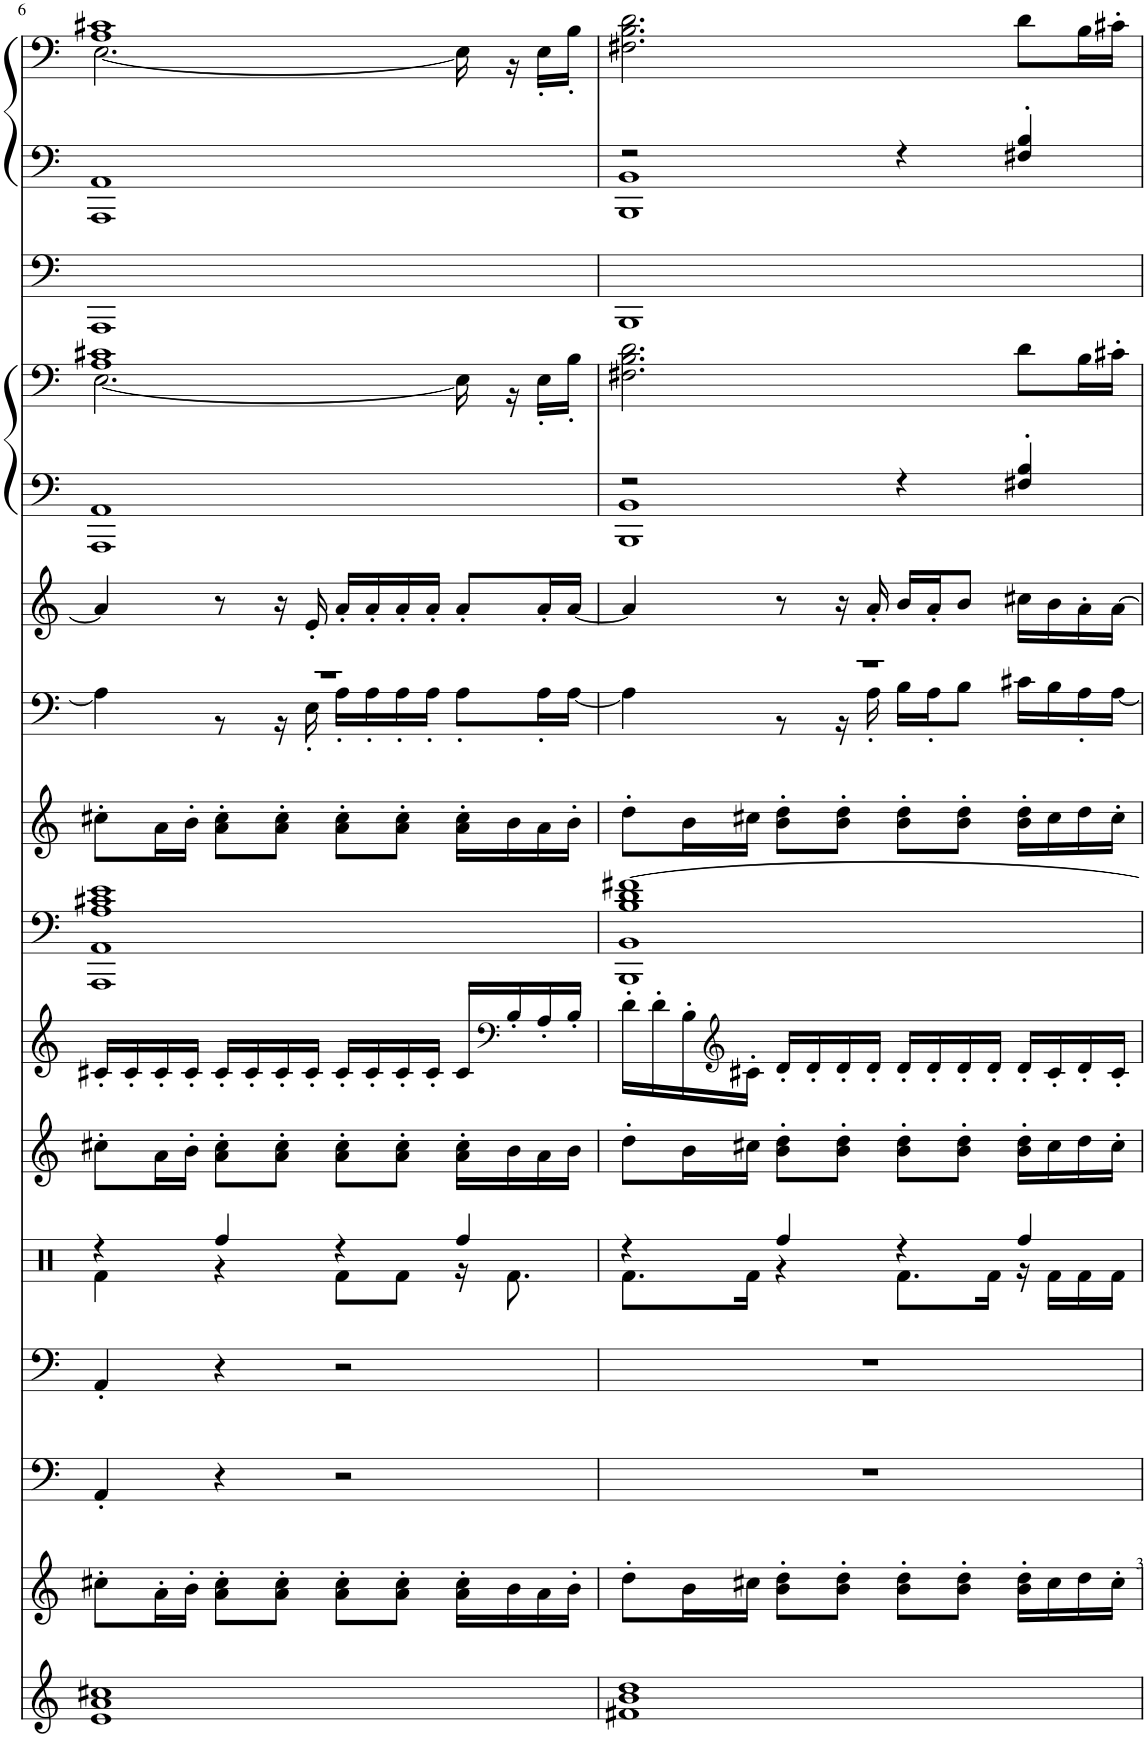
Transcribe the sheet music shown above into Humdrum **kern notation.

**kern	**kern	**kern	**kern	**kern	**kern	**kern	**kern	**kern	**kern	**kern	**kern	**kern	**kern	**kern	**kern
*part14	*part13	*part12	*part11	*part10	*part9	*part8	*part7	*part6	*part5	*part4	*part3	*part3	*part2	*part1	*part1
*staff16	*staff15	*staff14	*staff13	*staff12	*staff11	*staff10	*staff9	*staff8	*staff7	*staff6	*staff5	*staff4	*staff3	*staff2	*staff1
*I"Echoes	*I"Halo Pad	*I"Taiko Drum	*I"Taiko Drum	*I"Percussion	*I"Strings 1	*I"Pan Flute	*I"Strings 2	*I"Halo Pad	*I"Voice Oohs	*I"Tenor Sax	*I"Bright Piano	*	*I"Fingered Bass	*I"Grand Piano, aud_mb1199	*
*	*	*	*	*	*I'Str	*I'P Fl	*I'Str	*	*I'V	*I'T Sax	*I'Pno	*	*	*I'Pno	*
!!LO:PB:g=z
*clefG2	*clefG2	*clefF4	*clefF4	*clefX	*clefG2	*clefG2	*clefF4	*clefG2	*clefF4	*clefG2	*clefF4	*clefF4	*clefF4	*clefF4	*clefF4
*	*	*	*	*	*	*	*	*	*	*Trd8c14	*	*	*	*	*
*k[]	*k[]	*k[]	*k[]	*k[]	*k[]	*k[]	*k[]	*k[]	*k[]	*k[]	*k[]	*k[]	*k[]	*k[]	*k[]
*M4/4	*M4/4	*M4/4	*M4/4	*M4/4	*M4/4	*M4/4	*M4/4	*M4/4	*M4/4	*M4/4	*M4/4	*M4/4	*M4/4	*M4/4	*M4/4
=6	=6	=6	=6	=6	=6	=6	=6	=6	=6	=6	=6	=6	=6	=6	=6
*	*	*	*	*^	*	*	*	*	*^	*	*	*^	*	*	*^
1e 1a 1cc#X	8cc#X'\L	4AA'/	4AA'/	4r	4Rf\	8cc#X'\L	16c#X'/LL	1AAA 1AA 1A 1c#X 1e	8cc#X'\L	1r	4A\]	4a/]	1AAA 1AA	1A 1c#X	[2.E\	1AAA	1AAA 1AA	1A 1c#X	[2.E\
.	.	.	.	.	.	.	16c#'/	.	.	.	.	.	.	.	.	.	.	.	.
.	16a'\L	.	.	.	.	16a\L	16c#'/	.	16a\L	.	.	.	.	.	.	.	.	.	.
.	16b'\JJ	.	.	.	.	16b'\JJ	16c#'/JJ	.	16b'\JJ	.	.	.	.	.	.	.	.	.	.
.	8a\' 8cc#\'L	4r	4r	4Rff/	4r	8a\' 8cc#\'L	16c#'/LL	.	8a\' 8cc#\'L	.	8r	8r	.	.	.	.	.	.	.
.	.	.	.	.	.	.	16c#'/	.	.	.	.	.	.	.	.	.	.	.	.
.	8a\' 8cc#\'J	.	.	.	.	8a\' 8cc#\'J	16c#'/	.	8a\' 8cc#\'J	.	16r	16r	.	.	.	.	.	.	.
.	.	.	.	.	.	.	16c#'/JJ	.	.	.	16E'\	16e'/	.	.	.	.	.	.	.
.	8a\' 8cc#\'L	2r	2r	4r	8Rf\L	8a\' 8cc#\'L	16c#'/LL	.	8a\' 8cc#\'L	.	16A'\LL	16a'/LL	.	.	.	.	.	.	.
.	.	.	.	.	.	.	16c#'/	.	.	.	16A'\	16a'/	.	.	.	.	.	.	.
.	8a\' 8cc#\'J	.	.	.	8Rf\J	8a\' 8cc#\'J	16c#'/	.	8a\' 8cc#\'J	.	16A'\	16a'/	.	.	.	.	.	.	.
.	.	.	.	.	.	.	16c#'/JJ	.	.	.	16A'\JJ	16a'/JJ	.	.	.	.	.	.	.
.	16a\' 16cc#\'LL	.	.	4Rff/	16r	16a\' 16cc#\'LL	16c#/LL	.	16a\' 16cc#\'LL	.	8A'\L	8a'/L	.	.	16E\]	.	.	.	16E\]
*	*	*	*	*	*	*	*clefF4	*	*	*	*	*	*	*	*	*	*	*	*
.	16b\	.	.	.	8.Rf\	16b\	16B'/	.	16b\	.	.	.	.	.	16r	.	.	.	16r
.	16a\	.	.	.	.	16a\	16A'/	.	16a\	.	16A'\L	16a'/L	.	.	16E'\LL	.	.	.	16E'\LL
.	16b'\JJ	.	.	.	.	16b\JJ	16B'/JJ	.	16b'\JJ	.	[16A\JJ	[16a/JJ	.	.	16B'\JJ	.	.	.	16B'\JJ
*	*	*	*	*	*	*	*	*	*	*	*	*	*	*v	*v	*	*	*v	*v
=7	=7	=7	=7	=7	=7	=7	=7	=7	=7	=7	=7	=7	=7	=7	=7	=7	=7
*	*	*	*	*	*	*	*	*^	*	*	*	*	*^	*	*	*^	*
1f#X 1b 1dd	8dd'\L	1r	1r	4r	8.Rf\L	8dd'\L	16d'\LL	[1f#X	1BBB 1BB 1B 1d	8dd'\L	1r	4A\]	4a/]	2r	1BBB 1BB	2.F#X\ 2.B\ 2.d\	1BBB	2r	1BBB 1BB	2.F#X\ 2.B\ 2.d\
.	.	.	.	.	.	.	16d'\	.	.	.	.	.	.	.	.	.	.	.	.	.
.	16b\L	.	.	.	.	16b\L	16B'\	.	.	16b\L	.	.	.	.	.	.	.	.	.	.
*	*	*	*	*	*	*	*clefG2	*	*	*	*	*	*	*	*	*	*	*	*	*
.	16cc#X\JJ	.	.	.	16Rf\Jk	16cc#X\JJ	16c#X'\JJ	.	.	16cc#X\JJ	.	.	.	.	.	.	.	.	.	.
.	8b\' 8dd\'L	.	.	4Rff/	4r	8b\' 8dd\'L	16d'/LL	.	.	8b\' 8dd\'L	.	8r	8r	.	.	.	.	.	.	.
.	.	.	.	.	.	.	16d'/	.	.	.	.	.	.	.	.	.	.	.	.	.
.	8b\' 8dd\'J	.	.	.	.	8b\' 8dd\'J	16d'/	.	.	8b\' 8dd\'J	.	16r	16r	.	.	.	.	.	.	.
.	.	.	.	.	.	.	16d'/JJ	.	.	.	.	16A'\	16a'/	.	.	.	.	.	.	.
.	8b\' 8dd\'L	.	.	4r	8.Rf\L	8b\' 8dd\'L	16d'/LL	.	.	8b\' 8dd\'L	.	16B\LL	16b/LL	4r	.	.	.	4r	.	.
.	.	.	.	.	.	.	16d'/	.	.	.	.	16A'\J	16a'/J	.	.	.	.	.	.	.
.	8b\' 8dd\'J	.	.	.	.	8b\' 8dd\'J	16d'/	.	.	8b\' 8dd\'J	.	8B\J	8b/J	.	.	.	.	.	.	.
.	.	.	.	.	16Rf\Jk	.	16d'/JJ	.	.	.	.	.	.	.	.	.	.	.	.	.
.	16b\' 16dd\'LL	.	.	4Rff/	16r	16b\' 16dd\'LL	16d'/LL	.	.	16b\' 16dd\'LL	.	16c#X\LL	16cc#X\LL	4F#X/' 4B/'	.	8d\L	.	4F#X/' 4B/'	.	8d\L
.	16cc#\	.	.	.	16Rf\LL	16cc#\	16c#'/	.	.	16cc#\	.	16B\	16b\	.	.	.	.	.	.	.
.	16dd\	.	.	.	16Rf\	16dd\	16d'/	.	.	16dd\	.	16A'\	16a'\	.	.	16B\L	.	.	.	16B\L
.	16cc#'\JJ	.	.	.	16Rf\JJ	16cc#'\JJ	16c#'/JJ	.	.	16cc#'\JJ	.	[16A\JJ	[16a\JJ	.	.	16c#X'\JJ	.	.	.	16c#X'\JJ
*	*	*	*	*v	*v	*	*	*v	*v	*	*v	*v	*	*v	*v	*	*	*v	*v	*
=	=	=	=	=	=	=	=	=	=	=	=	=	=	=	=
*-	*-	*-	*-	*-	*-	*-	*-	*-	*-	*-	*-	*-	*-	*-	*-
